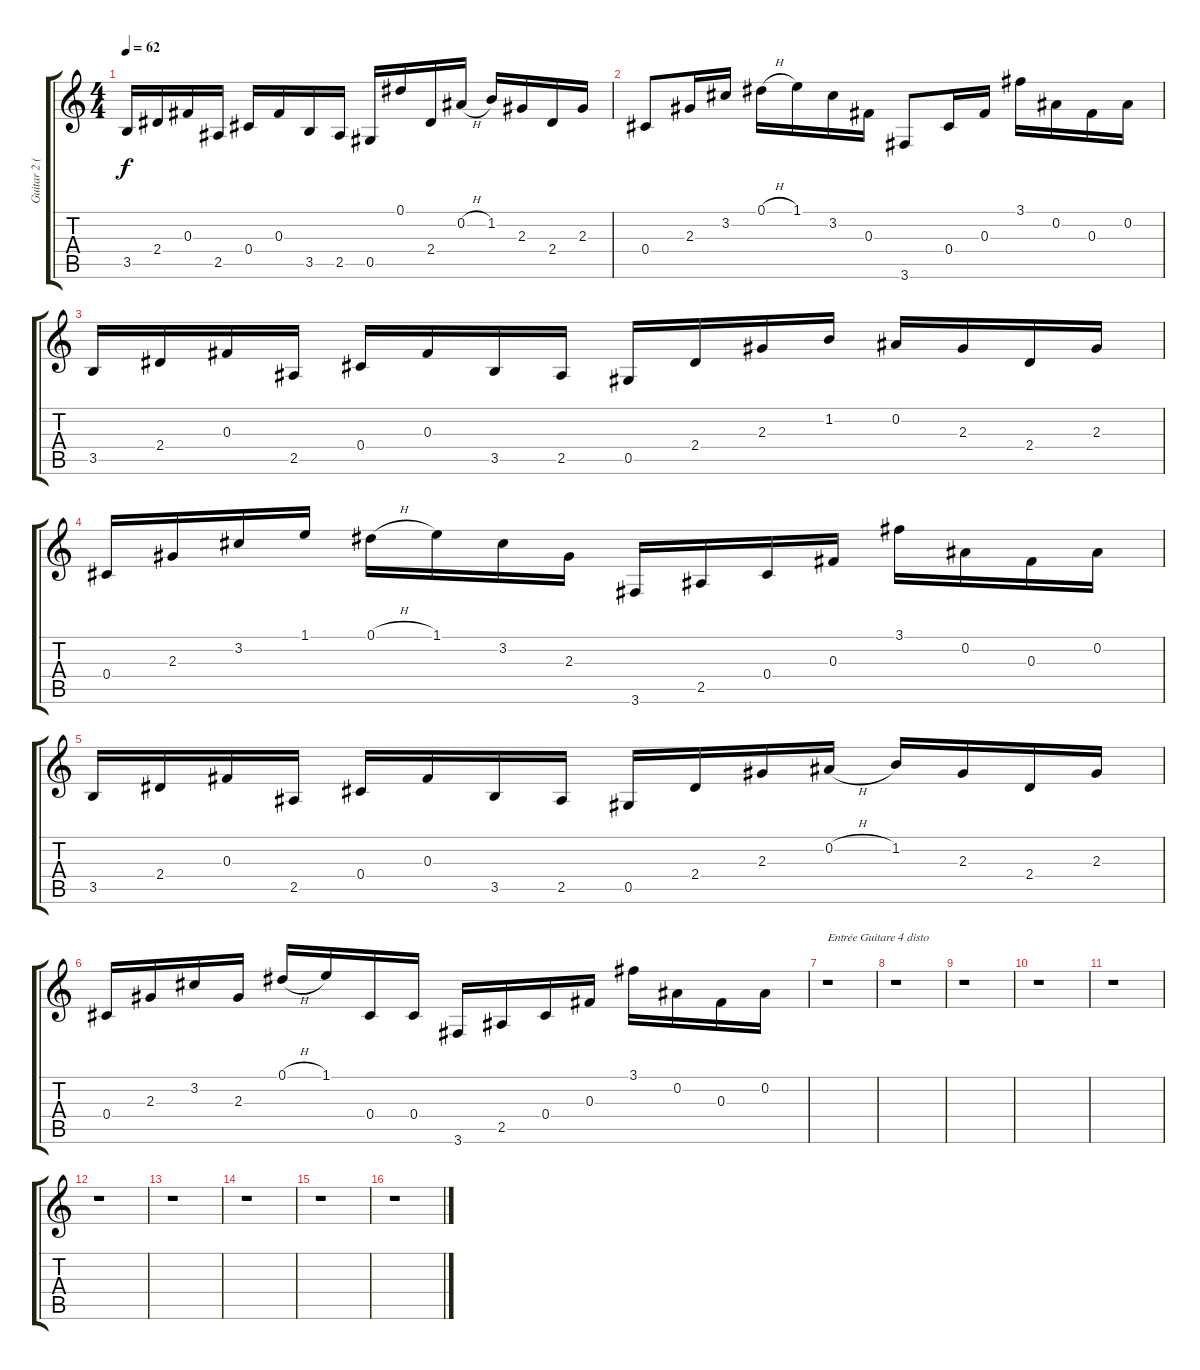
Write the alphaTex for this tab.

\track ("Guitar 2 ( Acoustic )" "Guitar 2 (") {instrument acousticguitarsteel}
\staff {score tabs}
\tuning (Eb4 Bb3 Gb3 Db3 Ab2 Eb2) {hide}
\ts (4 4)
\tempo 62
\clef g2
\ks c
3.5.16{dy f} 2.4.16 0.3.16 2.5.16 0.4.16 0.3.16 3.5.16 2.5.16 0.5.16 0.1.16 2.4.16 0.2{h}.16 1.2.16 2.3.16 2.4.16 2.3.16 |
0.4.8 2.3.16 3.2.16 0.1{h}.16 1.1.16 3.2.16 0.3.16 3.6.8 0.4.16 0.3.16 3.1.16 0.2.16 0.3.16 0.2.16 |
3.5.16 2.4.16 0.3.16 2.5.16 0.4.16 0.3.16 3.5.16 2.5.16 0.5.16 2.4.16 2.3.16 1.2.16 0.2.16 2.3.16 2.4.16 2.3.16 |
0.4.16 2.3.16 3.2.16 1.1.16 0.1{h}.16 1.1.16 3.2.16 2.3.16 3.6.16 2.5.16 0.4.16 0.3.16 3.1.16 0.2.16 0.3.16 0.2.16 |
3.5.16 2.4.16 0.3.16 2.5.16 0.4.16 0.3.16 3.5.16 2.5.16 0.5.16 2.4.16 2.3.16 0.2{h}.16 1.2.16 2.3.16 2.4.16 2.3.16 |
0.4.16 2.3.16 3.2.16 2.3.16 0.1{h}.16 1.1.16 0.4.16 0.4.16 3.6.16 2.5.16 0.4.16 0.3.16 3.1.16 0.2.16 0.3.16 0.2.16 |
r.1{txt "Entrée Guitare 4 disto"} |
r.1 |
r.1 |
r.1 |
r.1 |
r.1 |
r.1 |
r.1 |
r.1 |
r.1
